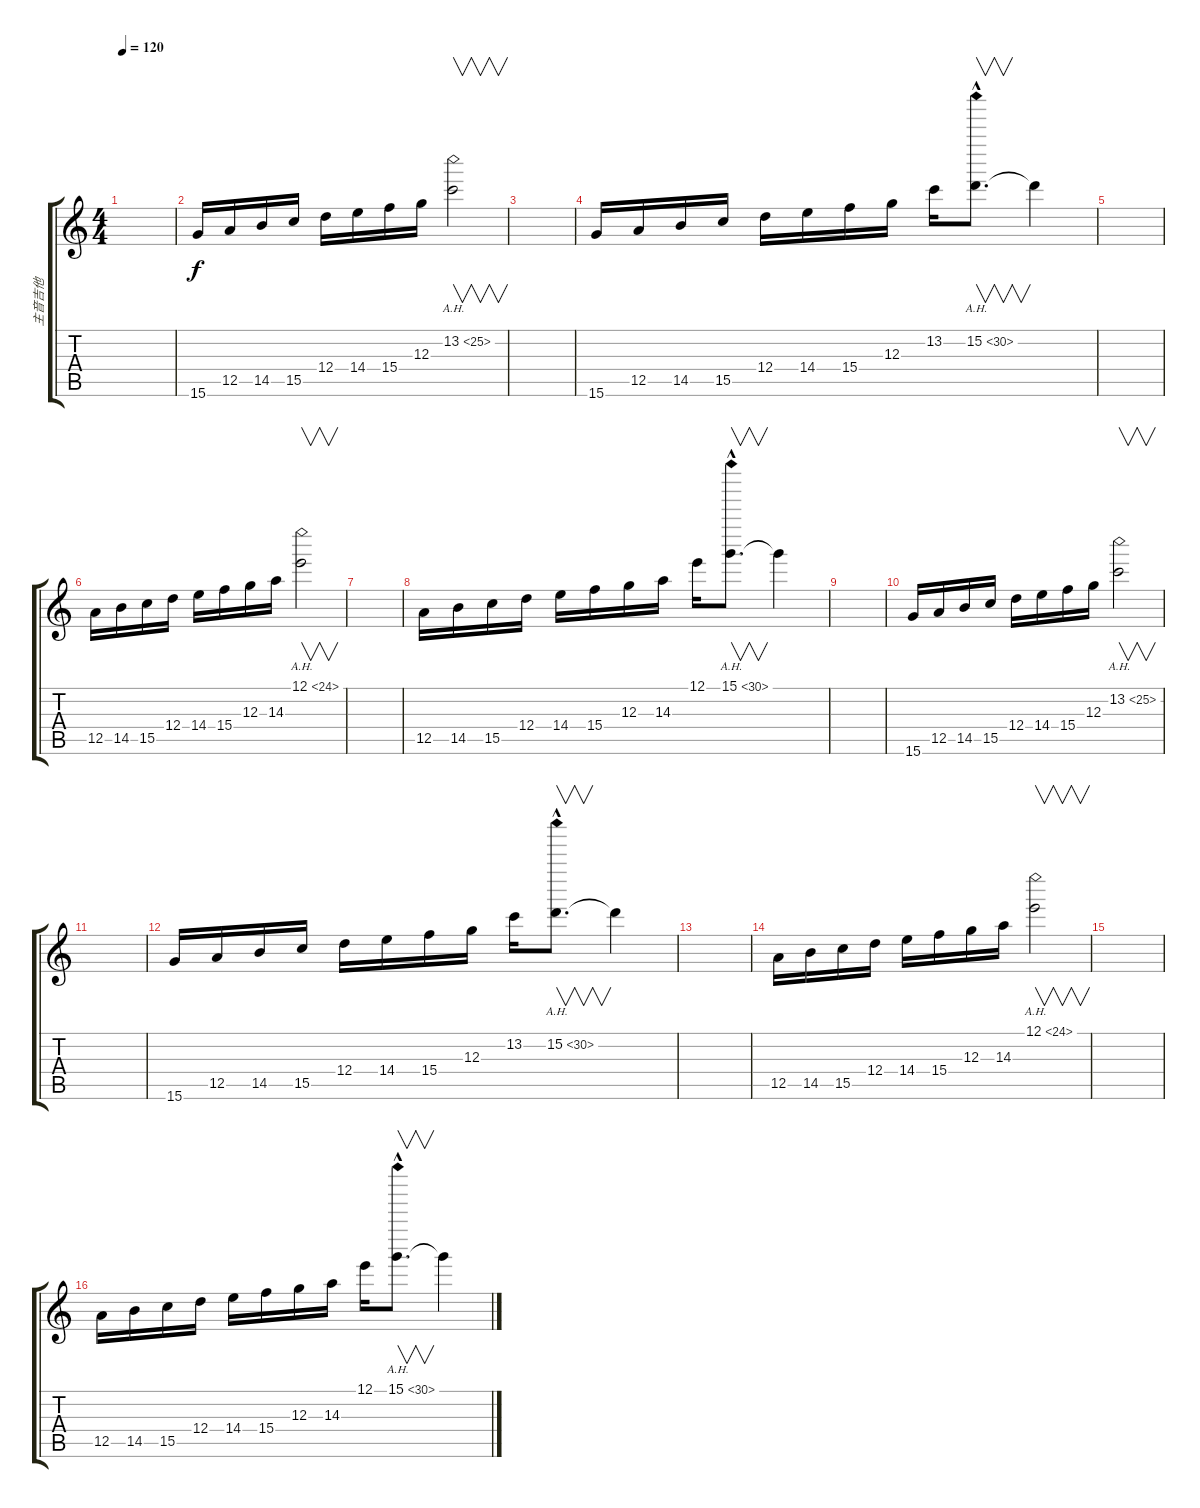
\track ("主音吉他" "主音吉他") {instrument distortionguitar}
\staff {score tabs}
\tuning (E4 B3 G3 D3 A2 E2) {hide}
\ts (4 4)
\tempo 120
\clef g2
\ks c
|
15.6.16 12.5.16 14.5.16 15.5.16 12.4.16 14.4.16 15.4.16 12.3.16 13.2{ah 12}.2{v} |
|
15.6.16 12.5.16 14.5.16 15.5.16 12.4.16 14.4.16 15.4.16 12.3.16 13.2.16 15.2{ah 15 hac}.8{v d} 15.2{t}.4 |
|
12.5.16 14.5.16 15.5.16 12.4.16 14.4.16 15.4.16 12.3.16 14.3.16 12.1{ah 12}.2{v} |
|
12.5.16 14.5.16 15.5.16 12.4.16 14.4.16 15.4.16 12.3.16 14.3.16 12.1.16 15.1{ah 15 hac}.8{v d} 15.1{t}.4 |
|
15.6.16 12.5.16{volume 8} 14.5.16 15.5.16 12.4.16 14.4.16 15.4.16 12.3.16 13.2{ah 12}.2{v} |
|
15.6.16{volume 2} 12.5.16 14.5.16 15.5.16 12.4.16 14.4.16 15.4.16 12.3.16 13.2.16 15.2{ah 15 hac}.8{v d} 15.2{t}.4 |
|
12.5.16 14.5.16 15.5.16 12.4.16 14.4.16 15.4.16 12.3.16 14.3.16 12.1{ah 12}.2{v} |
|
12.5.16 14.5.16 15.5.16 12.4.16 14.4.16 15.4.16 12.3.16 14.3.16 12.1.16 15.1{ah 15 hac}.8{v d} 15.1{t}.4
